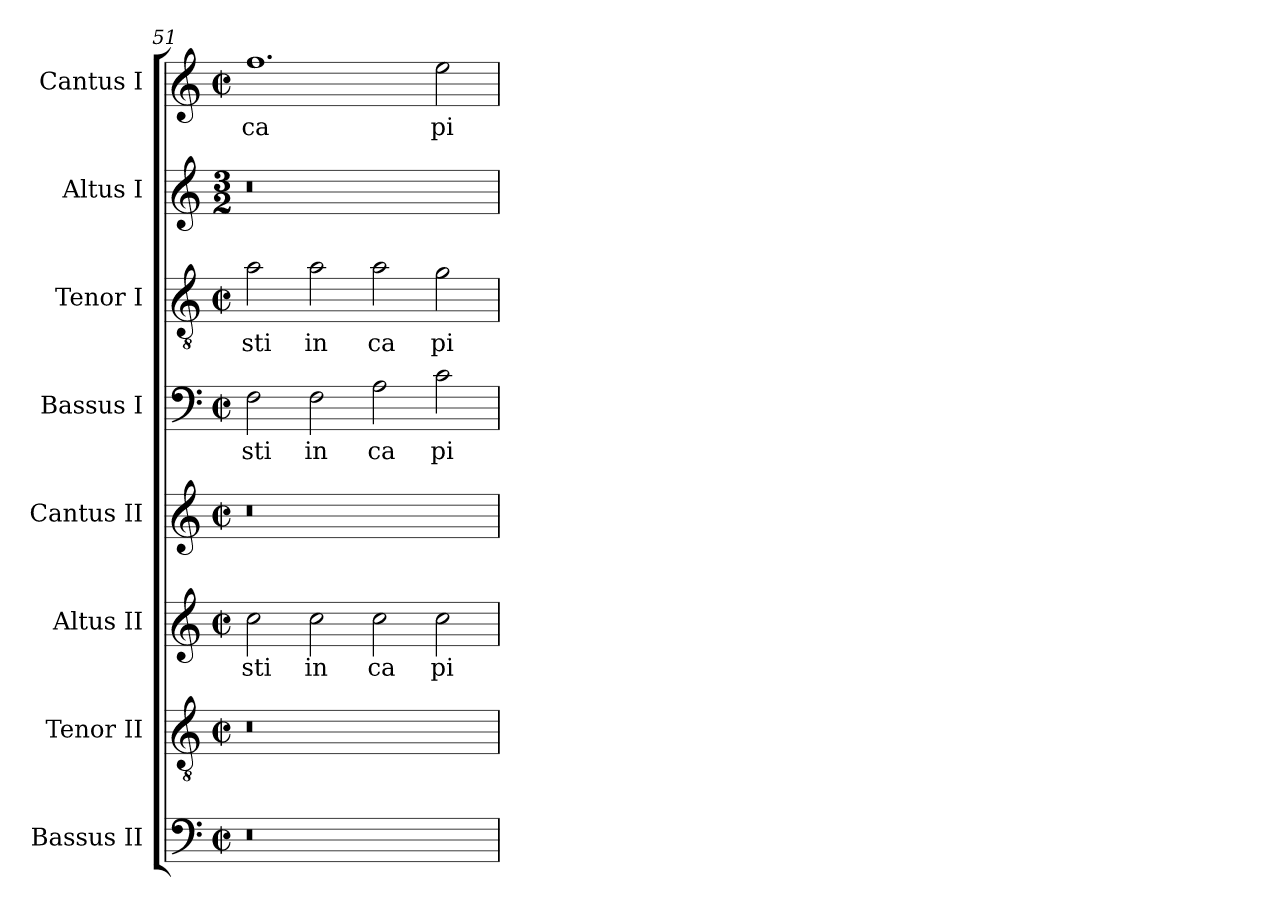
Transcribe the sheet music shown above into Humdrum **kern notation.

**kern	**kern	**kern	**text	**kern	**kern	**text	**kern	**text	**kern	**kern	**text
*part8	*part7	*part6	*part6	*part5	*part4	*part4	*part3	*part3	*part2	*part1	*part1
*staff8	*staff7	*staff6	*staff6	*staff5	*staff4	*staff4	*staff3	*staff3	*staff2	*staff1	*staff1
*I"Bassus II	*I"Tenor II	*I"Altus II	*	*I"Cantus II	*I"Bassus I	*	*I"Tenor I	*	*I"Altus I	*I"Cantus I	*
*clefF4	*clefGv2	*clefG2	*	*clefG2	*clefF4	*	*clefGv2	*	*clefG2	*clefG2	*
*M2/2	*M2/2	*M2/2	*	*M2/2	*M2/2	*	*M2/2	*	*M3/2	*M2/2	*
*met(c|)	*met(c|)	*met(c|)	*	*met(c|)	*met(c|)	*	*met(c|)	*	*	*met(c|)	*
=51	=51	=51	=51	=51	=51	=51	=51	=51	=51	=51	=51
!	!	!	!LO:LY:b:cj	!	!	!LO:LY:b:cj	!	!LO:LY:b:cj	!	!	!LO:LY:b:cj
0r	0r	2cc\	sti	0r	2F\	sti	2a\	sti	0r	1.ff	ca
!	!	!	!LO:LY:b:cj	!	!	!LO:LY:b:cj	!	!LO:LY:b:cj	!	!	!
.	.	2cc\	in	.	2F\	in	2a\	in	.	.	.
!	!	!	!LO:LY:b:cj	!	!	!LO:LY:b:cj	!	!LO:LY:b:cj	!	!	!
.	.	2cc\	ca	.	2A\	ca	2a\	ca	.	.	.
!	!	!	!LO:LY:b:cj	!	!	!LO:LY:b:cj	!	!LO:LY:b:cj	!	!	!LO:LY:b:cj
.	.	2cc\	pi	.	2c\	pi	2g\	pi	.	2ee\	pi
=	=	=	=	=	=	=	=	=	=	=	=
*-	*-	*-	*-	*-	*-	*-	*-	*-	*-	*-	*-
